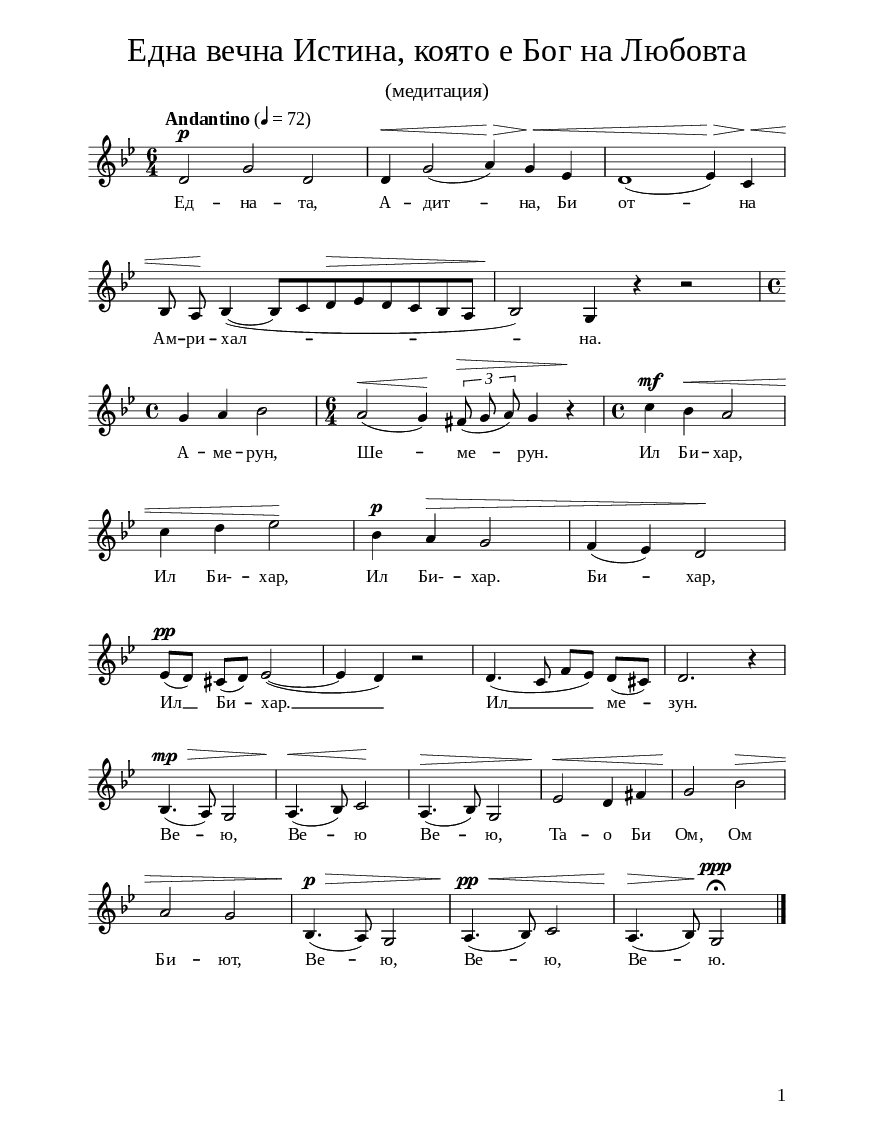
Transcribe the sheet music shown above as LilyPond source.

\version "2.24.2"

% include paper part and global functions
\include "include/globals.ily"

\bookpart {
  \label #'ref201
  \tocItem \markup "Една вечна Истина, която е Бог на Любовта"
  \include "include/bookpart-paper.ily"
  \score {
    \include "include/score-layout.ily"

    \new Voice \relative c' {
      \clef treble
      \key g \minor
      \time 6/4
      \tempoFunc "Andantino" 4 "72"
      \autoBeamOff
      d2^\p  g2  d2 |
      d4^\<  g2 (  a4 ) \! \>  g4 \!
      \<  es4 | % 3
      d1 (  es4 ) \! \>  c4 \! \<
      | \break
      bes8 a8 \! bes4 ~ ( \! bes8  [ c8 d8^\>  es8 d8  c8 bes8  a8] |
      bes2 \!  ) g4 r4 r2 | \break % 6
      \time 4/4 g'4 a4 bes2 |
      \time 6/4 a2 (^\<  g4\! )
      \times 2/3  {
        fis8 ( \!^\>  g8  a8 )
      } g4 r4 \! | % 8
      \time 4/4  | % 8
      c4^\mf  bes4^\<  a2 | \break % 9
      c4  d4  es2 \! |
      bes4 ^\p  a4^\>  g2 | % 11
      f4 (  es4 )  d2 \! \break | % 12
      es8 ( [ ^\pp  d8 ) ]  cis8 ( [  d8) ]  es2 ( ~ | % 13
      es4  d4 ) r2 | % 14
      d4. (  c8  f8 [  es8 ) ]  d8
      ( [  cis8 ) ] | % 15
      d2. r4 \break | % 16
      bes4. ( ^\mp^\>  a8 )  g2 | % 17
      a4. ( \! \<  bes8 )  c2 \! | % 18
      a4. ( ^\>  bes8 )  g2 | % 19
      es'2 \! ^\<  d4  fis4 |
      g2 \!  bes2 ^\> \break | % 21
      a2  g2 | % 22
      bes,4. ( \! \p \>  a8 )  g2 | % 23
      a4. ( \! \pp \<  bes8 )  c2 | % 24
      a4. ( \! \>  bes8 ) \!  g2 ^\fermata ^\ppp
      \bar "|."
    }
    \addlyrics {
      Ед -- на -- та, А -- дит -- на,
      Би от -- на Ам -- ри -- хал --
      на. А -- ме -- рун, Ше -- ме --  рун.
      Ил Би -- хар, Ил "Би-" -- хар, Ил "Би-"
      -- хар. Би -- хар, Ил __  Би --
      хар. __  Ил __    ме  --
      зун. Ве -- ю, Ве -- ю Ве -- ю, Та -- о Би Ом, Ом Би --
      ют, Ве -- ю, Ве -- ю, Ве --
      ю.}

      \header {
        title = \titleFunc "Една вечна Истина, която е Бог на Любовта" "Edna večna Istina, kojato e Bog na Ljubovta"
        subtitle = \markup \normal-text \huge "(медитация)"
      }

      \midi{}

    } % score


  } % bookpart

  % Più mosso
  %
